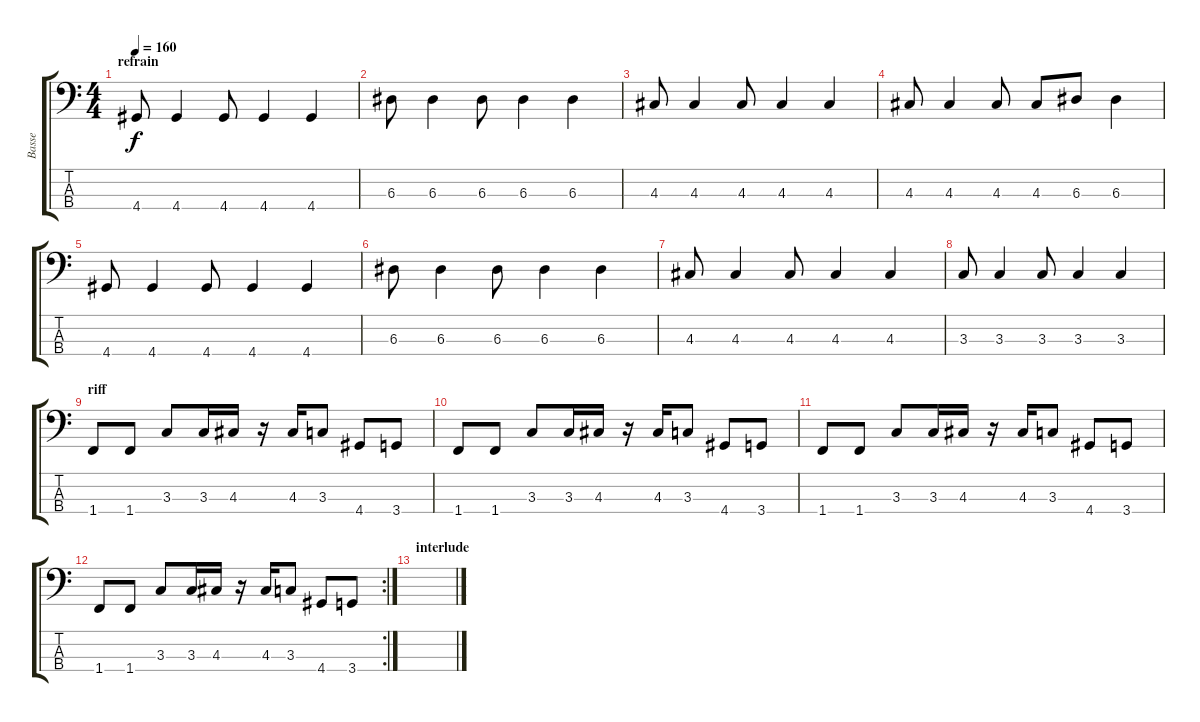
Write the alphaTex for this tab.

\track ("Basse" "Basse") {instrument electricbasspick}
\staff {score tabs}
\tuning (G2 D2 A1 E1) {hide}
\ts (4 4)
\section ("" "refrain")
\tempo 160
\clef f4
\ks c
4.4.8{dy f} 4.4.4 4.4.8 4.4.4 4.4.4 |
6.3.8 6.3.4 6.3.8 6.3.4 6.3.4 |
4.3.8 4.3.4 4.3.8 4.3.4 4.3.4 |
4.3.8 4.3.4 4.3.8 4.3.8 6.3.8 6.3.4 |
4.4.8 4.4.4 4.4.8 4.4.4 4.4.4 |
6.3.8 6.3.4 6.3.8 6.3.4 6.3.4 |
4.3.8 4.3.4 4.3.8 4.3.4 4.3.4 |
3.3.8 3.3.4 3.3.8 3.3.4 3.3.4 |
\section ("" "riff")
1.4.8 1.4.8 3.3.8 3.3.16 4.3.16 r.16 4.3.16 3.3.8 4.4.8 3.4.8 |
1.4.8 1.4.8 3.3.8 3.3.16 4.3.16 r.16 4.3.16 3.3.8 4.4.8 3.4.8 |
1.4.8 1.4.8 3.3.8 3.3.16 4.3.16 r.16 4.3.16 3.3.8 4.4.8 3.4.8 |
\rc 2
1.4.8 1.4.8 3.3.8 3.3.16 4.3.16 r.16 4.3.16 3.3.8 4.4.8 3.4.8 |
\section ("" "interlude")
